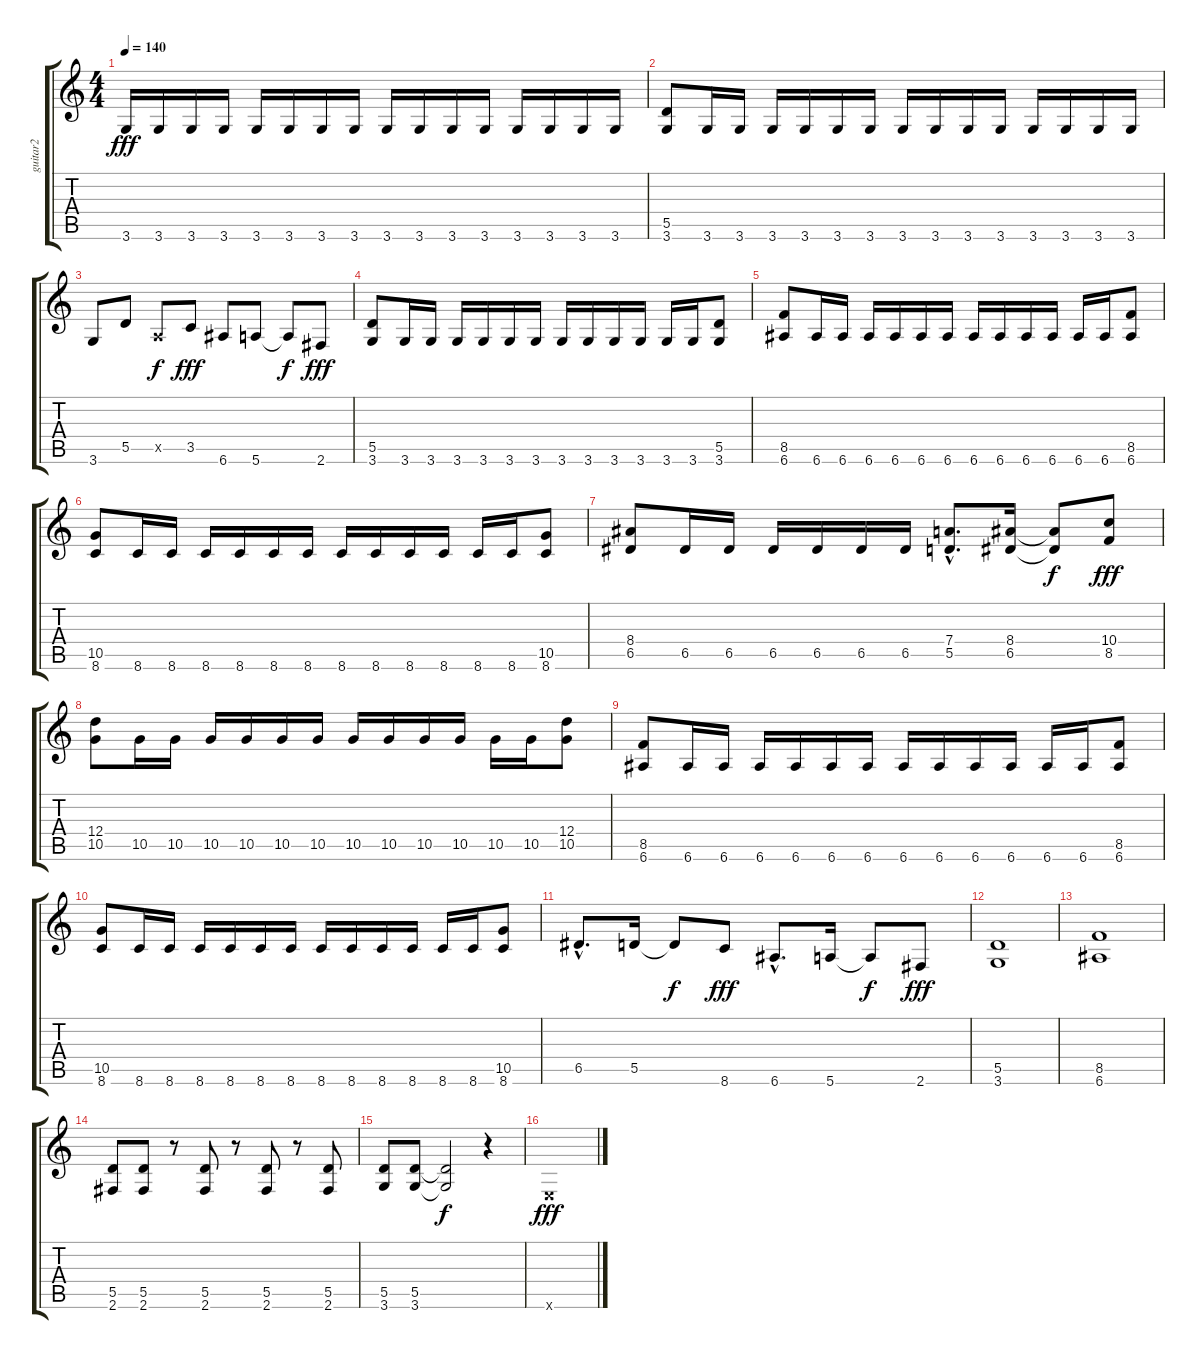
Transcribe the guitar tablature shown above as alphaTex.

\track ("guitar2" "guitar2") {instrument distortionguitar}
\staff {score tabs}
\tuning (E4 B3 G3 D3 A2 E2) {hide}
\ts (4 4)
\tempo 140
\clef g2
\ks c
3.6.16{dy fff} 3.6.16 3.6.16 3.6.16 3.6.16 3.6.16 3.6.16 3.6.16 3.6.16 3.6.16 3.6.16 3.6.16 3.6.16 3.6.16 3.6.16 3.6.16 |
(5.5 3.6).8 3.6.16 3.6.16 3.6.16 3.6.16 3.6.16 3.6.16 3.6.16 3.6.16 3.6.16 3.6.16 3.6.16 3.6.16 3.6.16 3.6.16 |
3.6.8 5.5.8 0.5{x}.8{dy f} 3.5.8{dy fff} 6.6.8 5.6.8 5.6{t}.8{dy f} 2.6.8{dy fff} |
(5.5 3.6).8 3.6.16 3.6.16 3.6.16 3.6.16 3.6.16 3.6.16 3.6.16 3.6.16 3.6.16 3.6.16 3.6.16 3.6.16 (5.5 3.6).8 |
(8.5 6.6).8 6.6.16 6.6.16 6.6.16 6.6.16 6.6.16 6.6.16 6.6.16 6.6.16 6.6.16 6.6.16 6.6.16 6.6.16 (8.5 6.6).8 |
(10.5 8.6).8 8.6.16 8.6.16 8.6.16 8.6.16 8.6.16 8.6.16 8.6.16 8.6.16 8.6.16 8.6.16 8.6.16 8.6.16 (10.5 8.6).8 |
(8.4 6.5).8 6.5.16 6.5.16 6.5.16 6.5.16 6.5.16 6.5.16 (7.4{hac} 5.5{hac}).8{d} (8.4 6.5).16 (8.4{t} 6.5{t}).8{dy f} (10.4 8.5).8{dy fff} |
(12.4 10.5).8 10.5.16 10.5.16 10.5.16 10.5.16 10.5.16 10.5.16 10.5.16 10.5.16 10.5.16 10.5.16 10.5.16 10.5.16 (12.4 10.5).8 |
(8.5 6.6).8 6.6.16 6.6.16 6.6.16 6.6.16 6.6.16 6.6.16 6.6.16 6.6.16 6.6.16 6.6.16 6.6.16 6.6.16 (8.5 6.6).8 |
(10.5 8.6).8 8.6.16 8.6.16 8.6.16 8.6.16 8.6.16 8.6.16 8.6.16 8.6.16 8.6.16 8.6.16 8.6.16 8.6.16 (10.5 8.6).8 |
6.5{hac}.8{d} 5.5.16 5.5{t}.8{dy f} 8.6.8{dy fff} 6.6{hac}.8{d} 5.6.16 5.6{t}.8{dy f} 2.6.8{dy fff} |
(5.5 3.6).1 |
(8.5 6.6).1 |
(5.5 2.6).8 (5.5 2.6).8 r.8 (5.5 2.6).8 r.8 (5.5 2.6).8 r.8 (5.5 2.6).8 |
(5.5 3.6).8 (5.5 3.6).8 (5.5{t} 3.6{t}).2{dy f} r.4 |
0.6{x}.1{dy fff}
